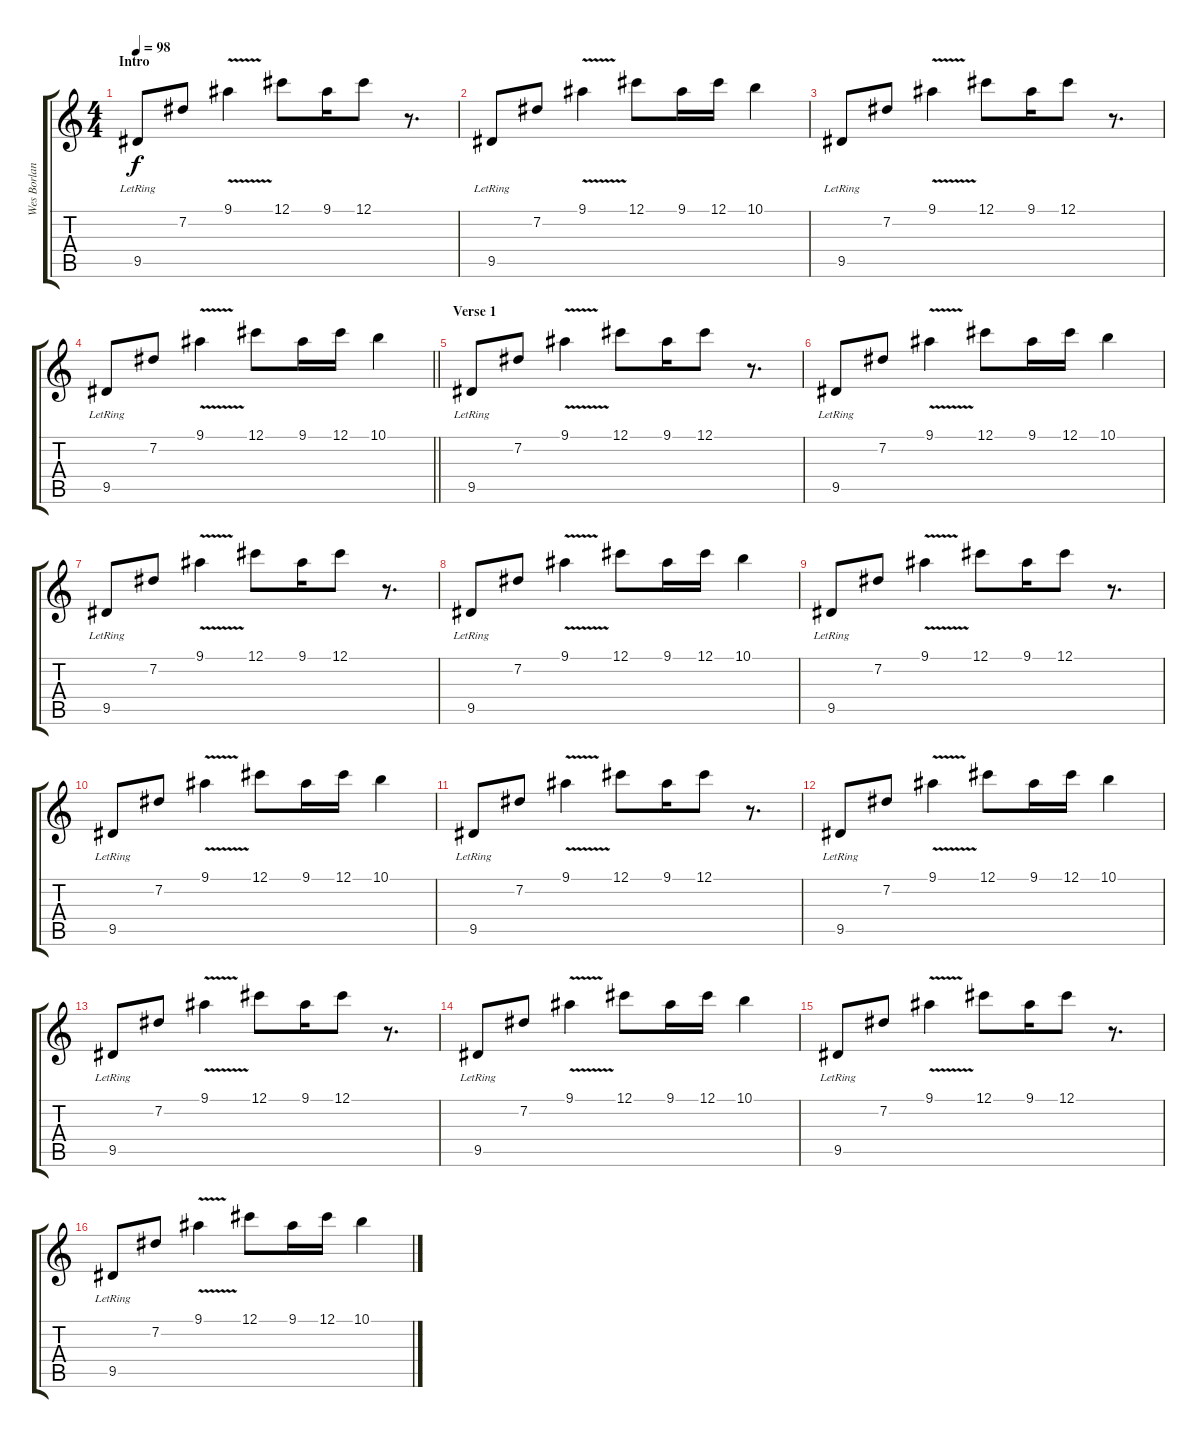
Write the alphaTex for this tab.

\track ("Wes Borland (Guitar)" "Wes Borlan") {instrument acousticguitarnylon}
\staff {score tabs}
\tuning (Db4 Ab3 E3 B2 Gb2 Db2) {hide}
\ts (4 4)
\section ("" "Intro")
\tempo 98
\clef g2
\ks c
9.5{lr}.8{dy f instrument acousticguitarnylon} 7.2.8 9.1{v}.4 12.1.8 9.1.16 12.1.8 r.8{d} |
9.5{lr}.8 7.2.8 9.1{v}.4 12.1.8 9.1.16 12.1.16 10.1.4 |
9.5{lr}.8 7.2.8 9.1{v}.4 12.1.8 9.1.16 12.1.8 r.8{d} |
\barLineRight lightlight
9.5{lr}.8 7.2.8 9.1{v}.4 12.1.8 9.1.16 12.1.16 10.1.4 |
\section ("" "Verse 1")
9.5{lr}.8 7.2.8 9.1{v}.4 12.1.8 9.1.16 12.1.8 r.8{d} |
9.5{lr}.8 7.2.8 9.1{v}.4 12.1.8 9.1.16 12.1.16 10.1.4 |
9.5{lr}.8 7.2.8 9.1{v}.4 12.1.8 9.1.16 12.1.8 r.8{d} |
9.5{lr}.8 7.2.8 9.1{v}.4 12.1.8 9.1.16 12.1.16 10.1.4 |
9.5{lr}.8 7.2.8 9.1{v}.4 12.1.8 9.1.16 12.1.8 r.8{d} |
9.5{lr}.8 7.2.8 9.1{v}.4 12.1.8 9.1.16 12.1.16 10.1.4 |
9.5{lr}.8 7.2.8 9.1{v}.4 12.1.8 9.1.16 12.1.8 r.8{d} |
9.5{lr}.8 7.2.8 9.1{v}.4 12.1.8 9.1.16 12.1.16 10.1.4 |
9.5{lr}.8 7.2.8 9.1{v}.4 12.1.8 9.1.16 12.1.8 r.8{d} |
9.5{lr}.8 7.2.8 9.1{v}.4 12.1.8 9.1.16 12.1.16 10.1.4 |
9.5{lr}.8 7.2.8 9.1{v}.4 12.1.8 9.1.16 12.1.8 r.8{d} |
9.5{lr}.8 7.2.8 9.1{v}.4 12.1.8 9.1.16 12.1.16 10.1.4
